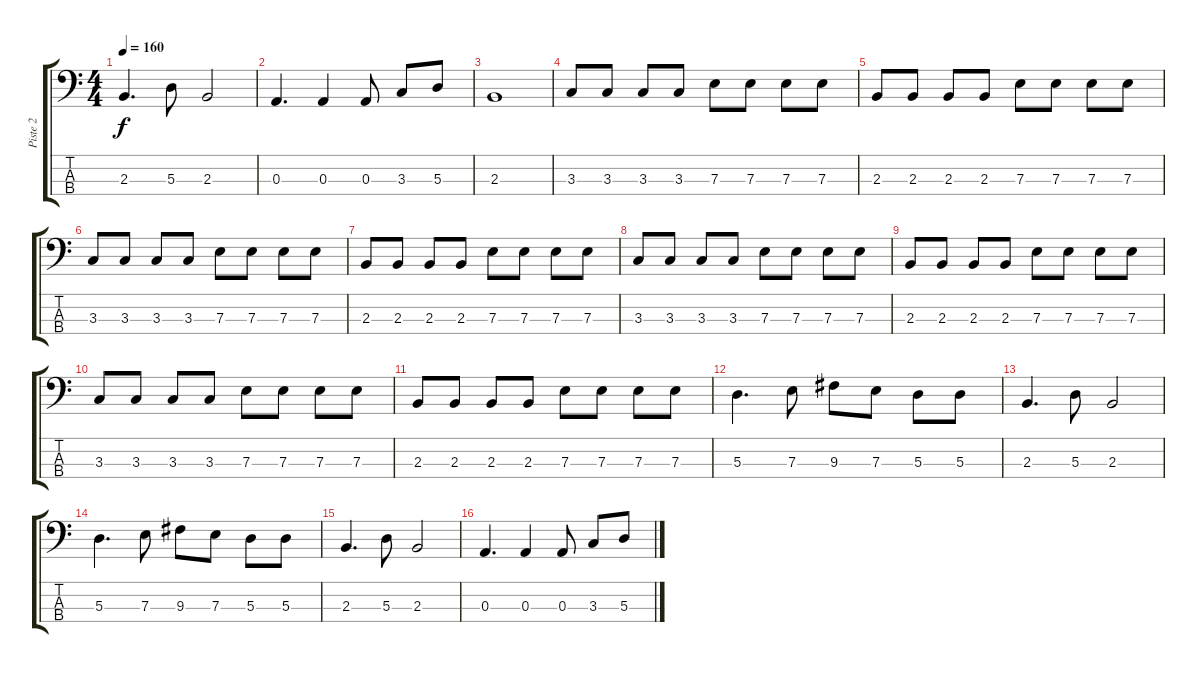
\track ("Piste 2" "Piste 2") {instrument electricbasspick}
\staff {score tabs}
\tuning (G2 D2 A1 E1) {hide}
\ts (4 4)
\tempo 160
\clef f4
\ks c
2.3.4{d dy f} 5.3.8 2.3.2 |
0.3.4{d} 0.3.4 0.3.8 3.3.8 5.3.8 |
2.3.1 |
3.3.8 3.3.8 3.3.8 3.3.8 7.3.8 7.3.8 7.3.8 7.3.8 |
2.3.8 2.3.8 2.3.8 2.3.8 7.3.8 7.3.8 7.3.8 7.3.8 |
3.3.8 3.3.8 3.3.8 3.3.8 7.3.8 7.3.8 7.3.8 7.3.8 |
2.3.8 2.3.8 2.3.8 2.3.8 7.3.8 7.3.8 7.3.8 7.3.8 |
3.3.8 3.3.8 3.3.8 3.3.8 7.3.8 7.3.8 7.3.8 7.3.8 |
2.3.8 2.3.8 2.3.8 2.3.8 7.3.8 7.3.8 7.3.8 7.3.8 |
3.3.8 3.3.8 3.3.8 3.3.8 7.3.8 7.3.8 7.3.8 7.3.8 |
2.3.8 2.3.8 2.3.8 2.3.8 7.3.8 7.3.8 7.3.8 7.3.8 |
5.3.4{d} 7.3.8 9.3.8 7.3.8 5.3.8 5.3.8 |
2.3.4{d} 5.3.8 2.3.2 |
5.3.4{d} 7.3.8 9.3.8 7.3.8 5.3.8 5.3.8 |
2.3.4{d} 5.3.8 2.3.2 |
0.3.4{d} 0.3.4 0.3.8 3.3.8 5.3.8
